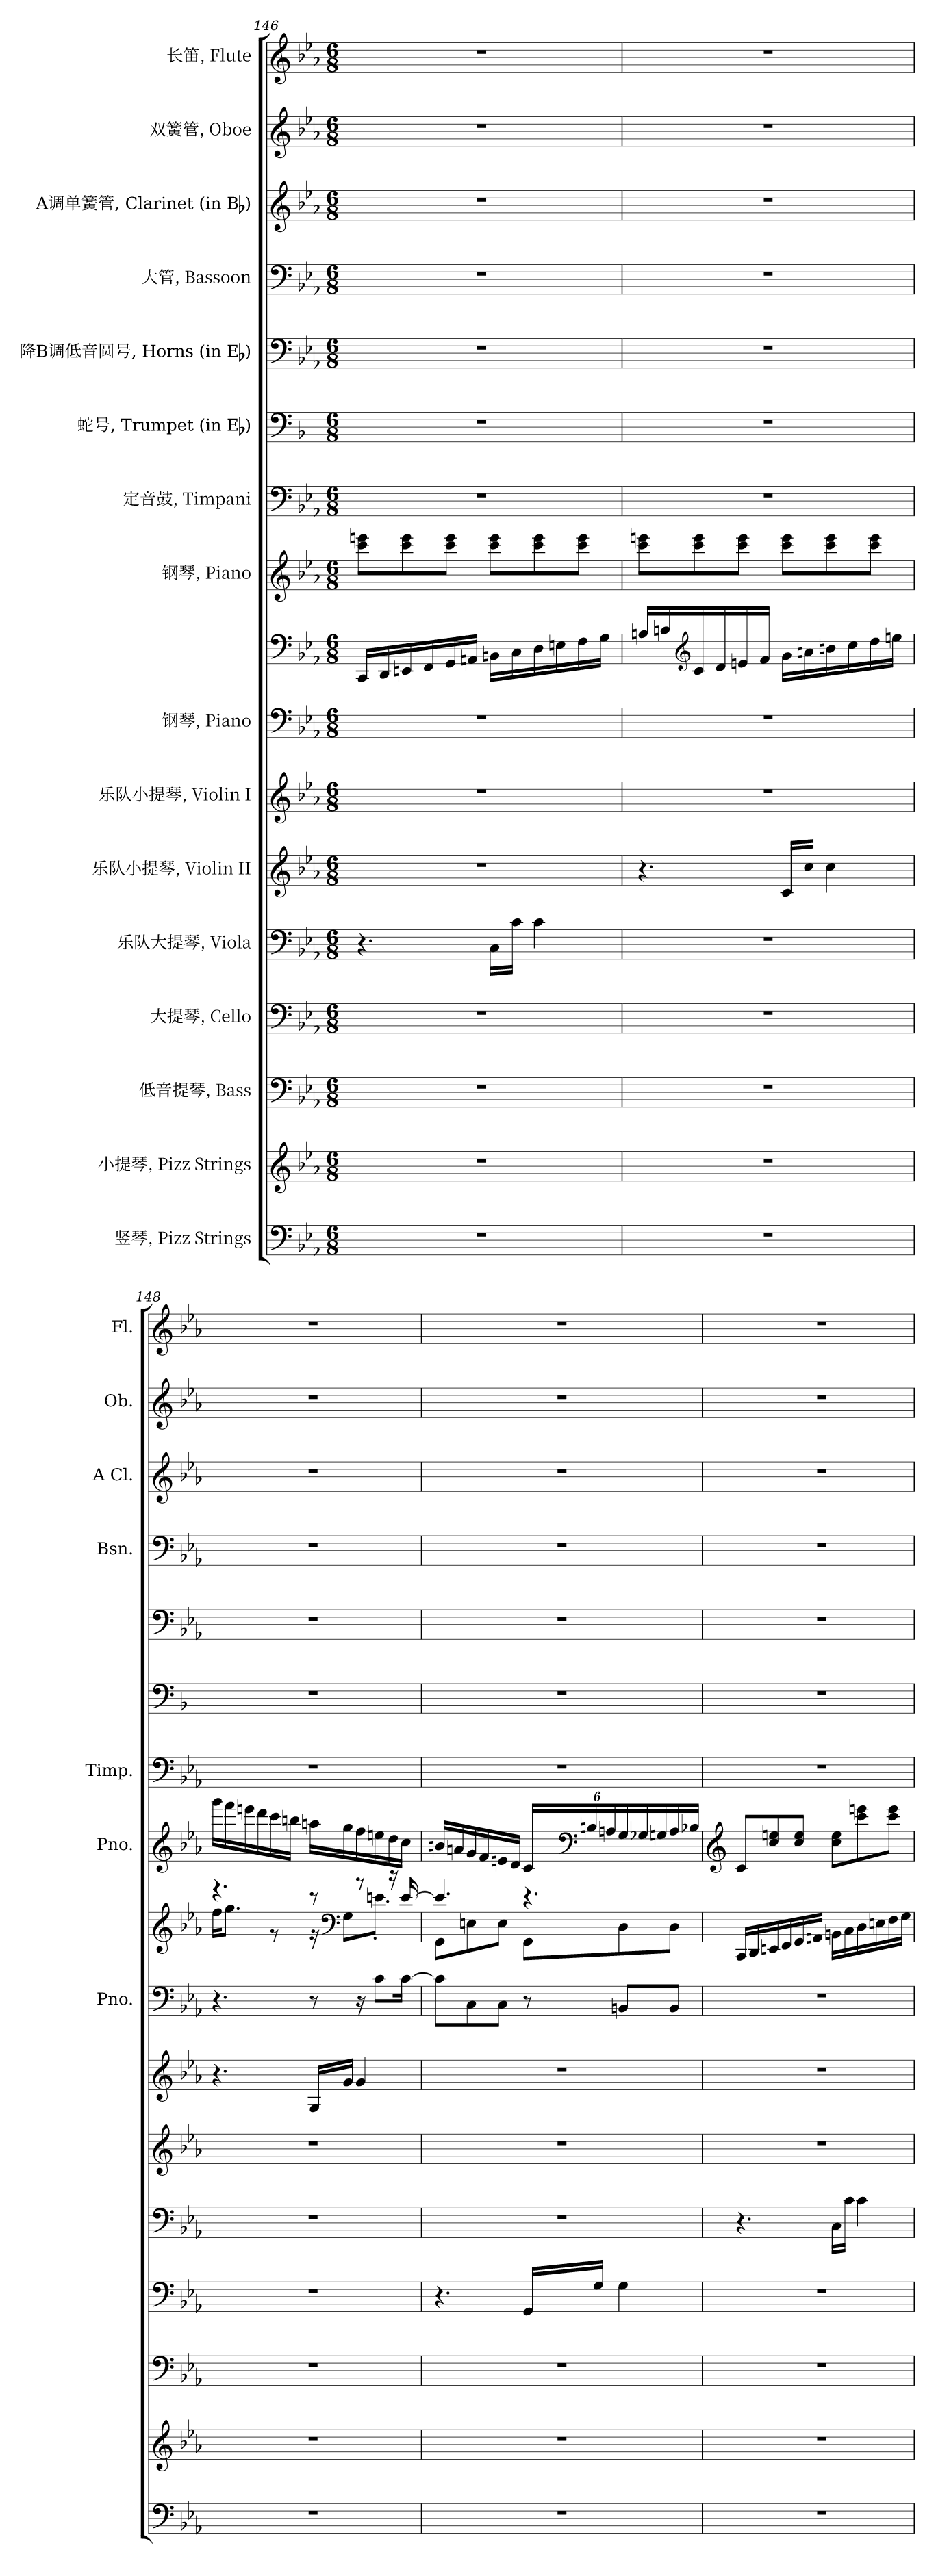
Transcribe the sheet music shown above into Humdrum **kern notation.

**kern	**kern	**kern	**kern	**kern	**kern	**kern	**kern	**kern	**kern	**kern	**kern	**kern	**kern	**kern	**kern	**kern
*part16	*part15	*part14	*part13	*part12	*part11	*part10	*part9	*part9	*part8	*part7	*part6	*part5	*part4	*part3	*part2	*part1
*staff17	*staff16	*staff15	*staff14	*staff13	*staff12	*staff11	*staff10	*staff9	*staff8	*staff7	*staff6	*staff5	*staff4	*staff3	*staff2	*staff1
*I"竖琴, Pizz Strings	*I"小提琴, Pizz Strings	*I"低音提琴, Bass	*I"大提琴, Cello	*I"乐队大提琴, Viola	*I"乐队小提琴, Violin II	*I"乐队小提琴, Violin I	*I"钢琴, Piano	*	*I"钢琴, Piano	*I"定音鼓, Timpani	*I"蛇号, Trumpet (in Eb)	*I"降B调低音圆号, Horns (in Eb)	*I"大管, Bassoon	*I"A调单簧管, Clarinet (in Bb)	*I"双簧管, Oboe	*I"长笛, Flute
*	*	*	*	*	*	*	*I'Pno.	*	*I'Pno.	*I'Timp.	*	*	*I'Bsn.	*I'A Cl.	*I'Ob.	*I'Fl.
!!LO:PB:g=z
*clefF4	*clefG2	*clefF4	*clefF4	*clefF4	*clefG2	*clefG2	*clefF4	*clefF4	*clefG2	*clefF4	*clefF4	*clefF4	*clefF4	*clefG2	*clefG2	*clefG2
*	*	*ITrd7c12	*	*	*	*	*	*	*	*	*ITrd1c2	*ITrd1c2	*	*ITrd2c3	*	*
*k[b-e-a-]	*k[b-e-a-]	*k[b-e-a-]	*k[b-e-a-]	*k[b-e-a-]	*k[b-e-a-]	*k[b-e-a-]	*k[b-e-a-]	*k[b-e-a-]	*k[b-e-a-]	*k[b-e-a-]	*k[b-e-a-]	*k[b-e-a-d-g-]	*k[b-e-a-]	*k[]	*k[b-e-a-]	*k[b-e-a-]
*M6/8	*M6/8	*M6/8	*M6/8	*M6/8	*M6/8	*M6/8	*M6/8	*M6/8	*M6/8	*M6/8	*M6/8	*M6/8	*M6/8	*M6/8	*M6/8	*M6/8
=146	=146	=146	=146	=146	=146	=146	=146	=146	=146	=146	=146	=146	=146	=146	=146	=146
2.r	2.r	2.r	2.r	4.r	2.r	2.r	2.r	16CC/LL	8ccc\ 8eeen\L	2.r	2.r	2.r	2.r	2.r	2.r	2.r
.	.	.	.	.	.	.	.	16DD/	.	.	.	.	.	.	.	.
.	.	.	.	.	.	.	.	16EEn/	8ccc\ 8eee\	.	.	.	.	.	.	.
.	.	.	.	.	.	.	.	16FF/	.	.	.	.	.	.	.	.
.	.	.	.	.	.	.	.	16GG/	8ccc\ 8eee\J	.	.	.	.	.	.	.
.	.	.	.	.	.	.	.	16AAn/JJ	.	.	.	.	.	.	.	.
.	.	.	.	16C\LL	.	.	.	16BBn\LL	8ccc\ 8eee\L	.	.	.	.	.	.	.
.	.	.	.	16c\JJ	.	.	.	16C\	.	.	.	.	.	.	.	.
.	.	.	.	4c\	.	.	.	16D\	8ccc\ 8eee\	.	.	.	.	.	.	.
.	.	.	.	.	.	.	.	16En\	.	.	.	.	.	.	.	.
.	.	.	.	.	.	.	.	16F\	8ccc\ 8eee\J	.	.	.	.	.	.	.
.	.	.	.	.	.	.	.	16G\JJ	.	.	.	.	.	.	.	.
=147	=147	=147	=147	=147	=147	=147	=147	=147	=147	=147	=147	=147	=147	=147	=147	=147
2.r	2.r	2.r	2.r	2.r	4.r	2.r	2.r	16An/LL	8ccc\ 8eeen\L	2.r	2.r	2.r	2.r	2.r	2.r	2.r
.	.	.	.	.	.	.	.	16Bn/	.	.	.	.	.	.	.	.
*	*	*	*	*	*	*	*	*clefG2	*	*	*	*	*	*	*	*
.	.	.	.	.	.	.	.	16c/	8ccc\ 8eee\	.	.	.	.	.	.	.
.	.	.	.	.	.	.	.	16d/	.	.	.	.	.	.	.	.
.	.	.	.	.	.	.	.	16en/	8ccc\ 8eee\J	.	.	.	.	.	.	.
.	.	.	.	.	.	.	.	16f/JJ	.	.	.	.	.	.	.	.
.	.	.	.	.	16c/LL	.	.	16g\LL	8ccc\ 8eee\L	.	.	.	.	.	.	.
.	.	.	.	.	16cc/JJ	.	.	16an\	.	.	.	.	.	.	.	.
.	.	.	.	.	4cc\	.	.	16bn\	8ccc\ 8eee\	.	.	.	.	.	.	.
.	.	.	.	.	.	.	.	16cc\	.	.	.	.	.	.	.	.
.	.	.	.	.	.	.	.	16dd\	8ccc\ 8eee\J	.	.	.	.	.	.	.
.	.	.	.	.	.	.	.	16een\JJ	.	.	.	.	.	.	.	.
!!LO:PB:g=z
=148	=148	=148	=148	=148	=148	=148	=148	=148	=148	=148	=148	=148	=148	=148	=148	=148
*	*	*	*	*	*	*	*	*^	*	*	*	*	*	*	*	*
2.r	2.r	2.r	2.r	2.r	2.r	4.r	4.r	4.r	16ff\KL	16ggg\LL	2.r	2.r	2.r	2.r	2.r	2.r	2.r
.	.	.	.	.	.	.	.	.	8.gg\J	16fff\	.	.	.	.	.	.	.
.	.	.	.	.	.	.	.	.	.	16eeen\	.	.	.	.	.	.	.
.	.	.	.	.	.	.	.	.	.	16ddd\	.	.	.	.	.	.	.
.	.	.	.	.	.	.	.	.	8r	16ccc\	.	.	.	.	.	.	.
.	.	.	.	.	.	.	.	.	.	16bbn\JJ	.	.	.	.	.	.	.
.	.	.	.	.	.	16G/LL	8r	8r	16r	16aan\LL	.	.	.	.	.	.	.
*	*	*	*	*	*	*	*	*clefF4	*	*	*	*	*	*	*	*	*
.	.	.	.	.	.	16g/JJ	.	.	8G\L	16gg\	.	.	.	.	.	.	.
.	.	.	.	.	.	4g/	16r	8r	.	16ff\	.	.	.	.	.	.	.
.	.	.	.	.	.	.	8c\L	.	8.en'\J	16een\	.	.	.	.	.	.	.
.	.	.	.	.	.	.	.	16r	.	16dd\	.	.	.	.	.	.	.
.	.	.	.	.	.	.	[16c\Jk	[16e/	.	16cc\JJ	.	.	.	.	.	.	.
=149	=149	=149	=149	=149	=149	=149	=149	=149	=149	=149	=149	=149	=149	=149	=149	=149	=149
2.r	2.r	2.r	4.r	2.r	2.r	2.r	8c\L]	4.e/]	8GG\L	16bn/LL	2.r	2.r	2.r	2.r	2.r	2.r	2.r
.	.	.	.	.	.	.	.	.	.	16an/	.	.	.	.	.	.	.
.	.	.	.	.	.	.	8C\	.	8En\	16g/	.	.	.	.	.	.	.
.	.	.	.	.	.	.	.	.	.	16f/	.	.	.	.	.	.	.
.	.	.	.	.	.	.	8C\J	.	8E\J	16en/	.	.	.	.	.	.	.
.	.	.	.	.	.	.	.	.	.	16d/JJ	.	.	.	.	.	.	.
*	*	*	*	*	*	*	*	*	*	*Xbrackettup	*	*	*	*	*	*	*
.	.	.	16GG/LL	.	.	.	8r	4.r	8GG\L	24c/LL	.	.	.	.	.	.	.
*	*	*	*	*	*	*	*	*	*	*clefF4	*	*	*	*	*	*	*
.	.	.	.	.	.	.	.	.	.	24Bn/	.	.	.	.	.	.	.
.	.	.	16G/JJ	.	.	.	.	.	.	.	.	.	.	.	.	.	.
.	.	.	.	.	.	.	.	.	.	24An/	.	.	.	.	.	.	.
.	.	.	4G\	.	.	.	8BBn/L	.	8D\	24G/	.	.	.	.	.	.	.
.	.	.	.	.	.	.	.	.	.	24G-X/	.	.	.	.	.	.	.
.	.	.	.	.	.	.	.	.	.	24Gn/	.	.	.	.	.	.	.
.	.	.	.	.	.	.	8BB/J	.	8D\J	16A/	.	.	.	.	.	.	.
.	.	.	.	.	.	.	.	.	.	16B-X/JJ	.	.	.	.	.	.	.
*	*	*	*	*	*	*	*	*v	*v	*	*	*	*	*	*	*	*
!!LO:PB:g=z
=150	=150	=150	=150	=150	=150	=150	=150	=150	=150	=150	=150	=150	=150	=150	=150	=150
*	*	*	*	*	*	*	*	*	*clefG2	*	*	*	*	*	*	*
2.r	2.r	2.r	2.r	4.r	2.r	2.r	2.r	16CC/LL	8c/L	2.r	2.r	2.r	2.r	2.r	2.r	2.r
.	.	.	.	.	.	.	.	16DD/	.	.	.	.	.	.	.	.
.	.	.	.	.	.	.	.	16EEn/	8cc/ 8een/	.	.	.	.	.	.	.
.	.	.	.	.	.	.	.	16FF/	.	.	.	.	.	.	.	.
.	.	.	.	.	.	.	.	16GG/	8cc/ 8ee/J	.	.	.	.	.	.	.
.	.	.	.	.	.	.	.	16AAn/JJ	.	.	.	.	.	.	.	.
.	.	.	.	16C\LL	.	.	.	16BBn\LL	8cc\ 8ee\L	.	.	.	.	.	.	.
.	.	.	.	16c\JJ	.	.	.	16C\	.	.	.	.	.	.	.	.
.	.	.	.	4c\	.	.	.	16D\	8ccc\ 8eeen\	.	.	.	.	.	.	.
.	.	.	.	.	.	.	.	16En\	.	.	.	.	.	.	.	.
.	.	.	.	.	.	.	.	16F\	8ccc\ 8eee\J	.	.	.	.	.	.	.
.	.	.	.	.	.	.	.	16G\JJ	.	.	.	.	.	.	.	.
=	=	=	=	=	=	=	=	=	=	=	=	=	=	=	=	=
*-	*-	*-	*-	*-	*-	*-	*-	*-	*-	*-	*-	*-	*-	*-	*-	*-
